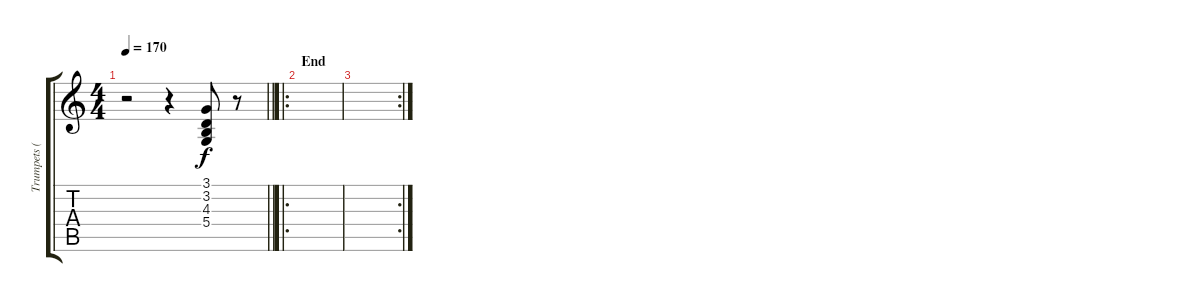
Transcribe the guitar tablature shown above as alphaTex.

\track ("Trumpets (Tibcsi Kiss)" "Trumpets (") {instrument trumpet}
\staff {score tabs}
\tuning (E4 B3 G3 D3 A2 E2) {hide}
\ts (4 4)
\tempo 170
\clef g2
\barLineRight lightlight
\ks c
r.2{dy f} r.4 (3.1 3.2 4.3 5.4).8 r.8 |
\ro
\section ("" "End")
|
\rc 2
